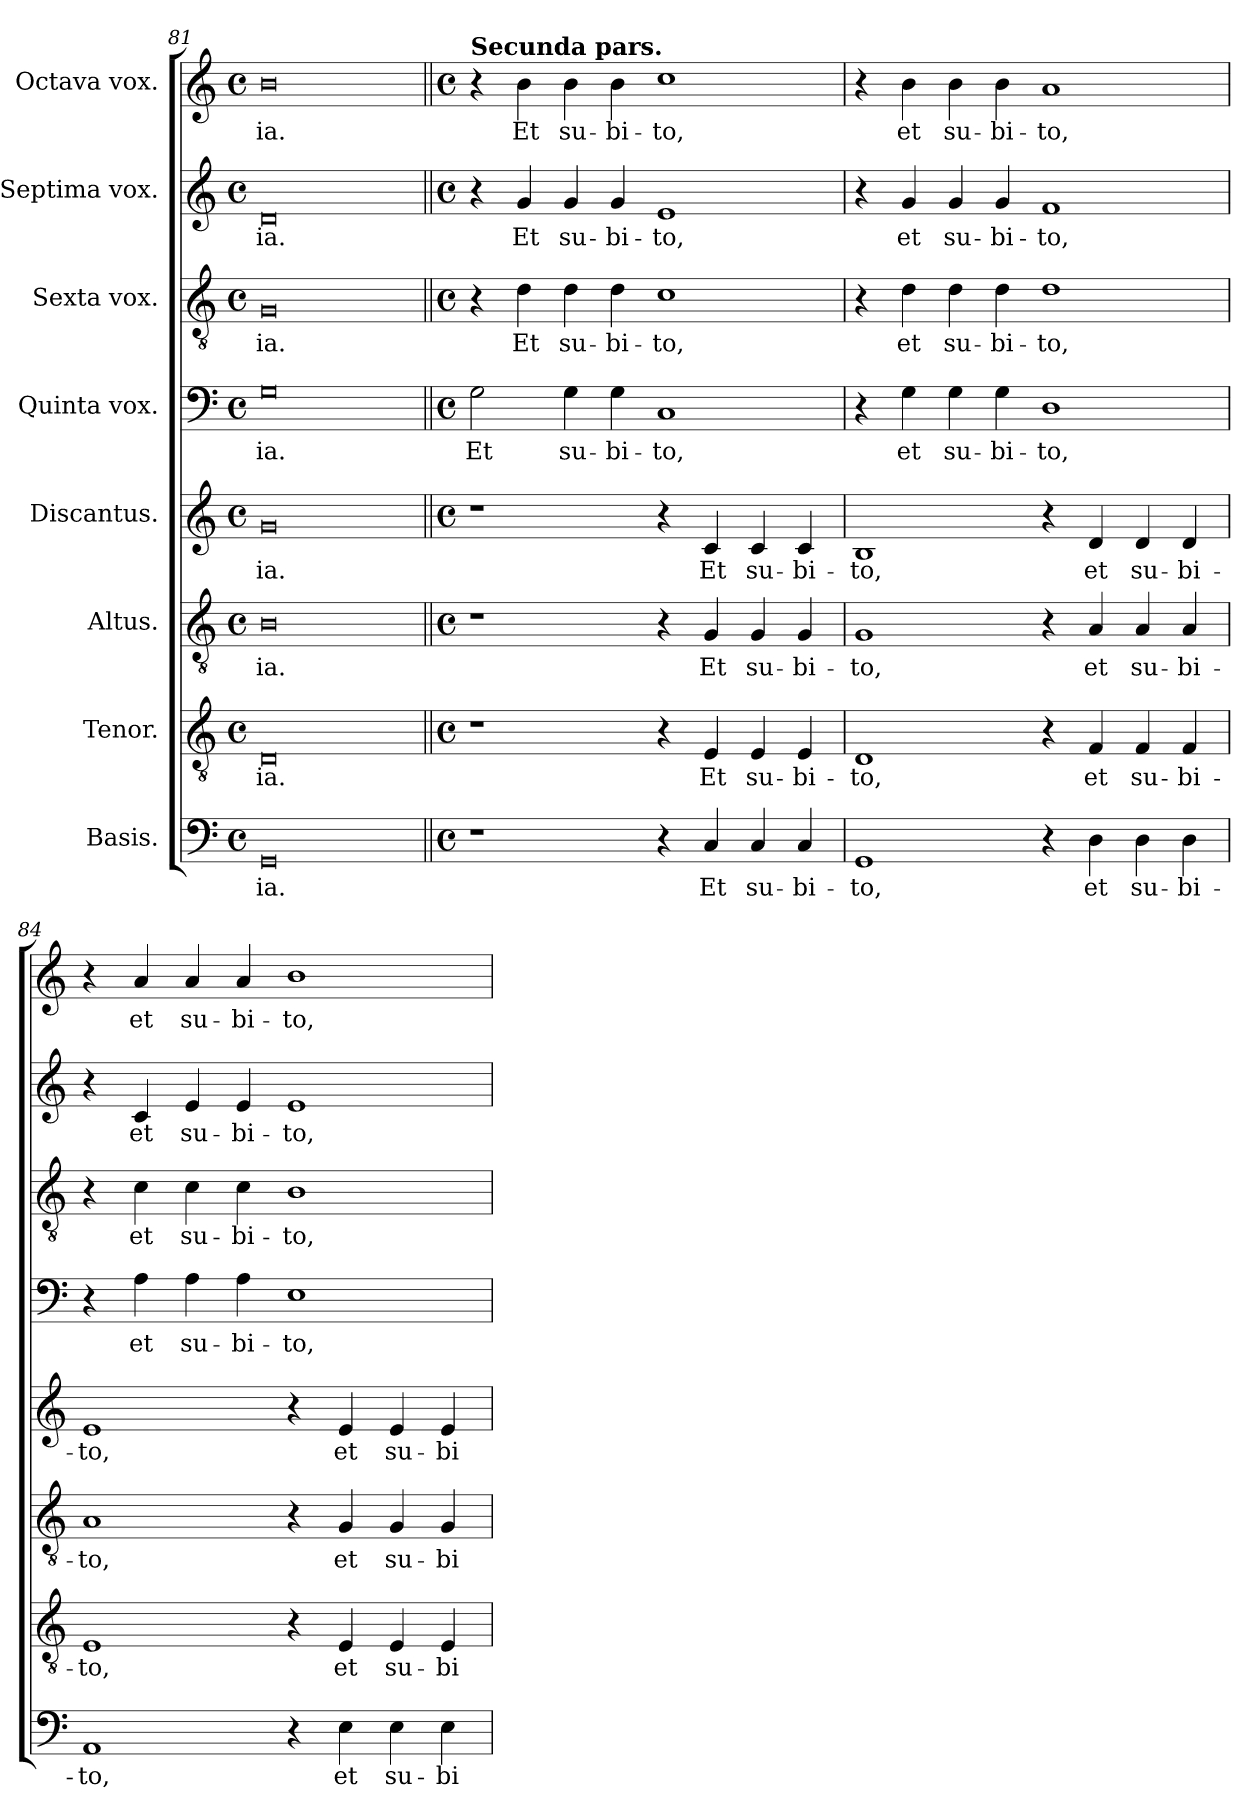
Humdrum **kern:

**kern	**text	**kern	**text	**kern	**text	**kern	**text	**kern	**text	**kern	**text	**kern	**text	**kern	**text
*part8	*part8	*part7	*part7	*part6	*part6	*part5	*part5	*part4	*part4	*part3	*part3	*part2	*part2	*part1	*part1
*staff8	*staff8	*staff7	*staff7	*staff6	*staff6	*staff5	*staff5	*staff4	*staff4	*staff3	*staff3	*staff2	*staff2	*staff1	*staff1
*I"Basis.	*	*I"Tenor.	*	*I"Altus.	*	*I"Discantus.	*	*I"Quinta vox.	*	*I"Sexta vox.	*	*I"Septima vox.	*	*I"Octava vox.	*
*clefF4	*	*clefGv2	*	*clefGv2	*	*clefG2	*	*clefF4	*	*clefGv2	*	*clefG2	*	*clefG2	*
*k[]	*	*k[]	*	*k[]	*	*k[]	*	*k[]	*	*k[]	*	*k[]	*	*k[]	*
*M4/2	*	*M4/2	*	*M4/2	*	*M4/2	*	*M4/2	*	*M4/2	*	*M4/2	*	*M4/2	*
*met(c)	*	*met(c)	*	*met(c)	*	*met(c)	*	*met(c)	*	*met(c)	*	*met(c)	*	*met(c)	*
=81	=81	=81	=81	=81	=81	=81	=81	=81	=81	=81	=81	=81	=81	=81	=81
!	!LO:LY:b	!	!LO:LY:b	!	!LO:LY:b	!	!LO:LY:b	!	!LO:LY:b	!	!LO:LY:b	!	!LO:LY:b	!	!LO:LY:b
0GG	-ia.	0D	-ia.	0B	-ia.	0g	-ia.	0G	-ia.	0G	-ia.	0d	-ia.	0b	-ia.
!!LO:LB:g=z
=82||	=82||	=82||	=82||	=82||	=82||	=82||	=82||	=82||	=82||	=82||	=82||	=82||	=82||	=82||	=82||
*M4/2	*	*M4/2	*	*M4/2	*	*M4/2	*	*M4/2	*	*M4/2	*	*M4/2	*	*M4/2	*
*met(c)	*	*met(c)	*	*met(c)	*	*met(c)	*	*met(c)	*	*met(c)	*	*met(c)	*	*met(c)	*
!	!	!	!	!	!	!	!	!	!	!	!	!	!	!LO:TX:B:t=Secunda pars.	!
!	!	!	!	!	!	!	!	!	!LO:LY:b	!	!	!	!	!	!
1r	.	1r	.	1r	.	1r	.	2G\	Et	4r	.	4r	.	4r	.
!	!	!	!	!	!	!	!	!	!	!	!LO:LY:b	!	!LO:LY:b	!	!LO:LY:b
.	.	.	.	.	.	.	.	.	.	4d\	Et	4g/	Et	4b\	Et
!	!	!	!	!	!	!	!	!	!LO:LY:b	!	!LO:LY:b	!	!LO:LY:b	!	!LO:LY:b
.	.	.	.	.	.	.	.	4G\	su-	4d\	su-	4g/	su-	4b\	su-
!	!	!	!	!	!	!	!	!	!LO:LY:b	!	!LO:LY:b	!	!LO:LY:b	!	!LO:LY:b
.	.	.	.	.	.	.	.	4G\	-bi-	4d\	-bi-	4g/	-bi-	4b\	-bi-
!	!	!	!	!	!	!	!	!	!LO:LY:b	!	!LO:LY:b	!	!LO:LY:b	!	!LO:LY:b
4r	.	4r	.	4r	.	4r	.	1C	-to,	1c	-to,	1e	-to,	1cc	-to,
!	!LO:LY:b	!	!LO:LY:b	!	!LO:LY:b	!	!LO:LY:b	!	!	!	!	!	!	!	!
4C/	Et	4E/	Et	4G/	Et	4c/	Et	.	.	.	.	.	.	.	.
!	!LO:LY:b	!	!LO:LY:b	!	!LO:LY:b	!	!LO:LY:b	!	!	!	!	!	!	!	!
4C/	su-	4E/	su-	4G/	su-	4c/	su-	.	.	.	.	.	.	.	.
!	!LO:LY:b	!	!LO:LY:b	!	!LO:LY:b	!	!LO:LY:b	!	!	!	!	!	!	!	!
4C/	-bi-	4E/	-bi-	4G/	-bi-	4c/	-bi-	.	.	.	.	.	.	.	.
=83	=83	=83	=83	=83	=83	=83	=83	=83	=83	=83	=83	=83	=83	=83	=83
!	!LO:LY:b	!	!LO:LY:b	!	!LO:LY:b	!	!LO:LY:b	!	!	!	!	!	!	!	!
1GG	-to,	1D	-to,	1G	-to,	1B	-to,	4r	.	4r	.	4r	.	4r	.
!	!	!	!	!	!	!	!	!	!LO:LY:b	!	!LO:LY:b	!	!LO:LY:b	!	!LO:LY:b
.	.	.	.	.	.	.	.	4G\	et	4d\	et	4g/	et	4b\	et
!	!	!	!	!	!	!	!	!	!LO:LY:b	!	!LO:LY:b	!	!LO:LY:b	!	!LO:LY:b
.	.	.	.	.	.	.	.	4G\	su-	4d\	su-	4g/	su-	4b\	su-
!	!	!	!	!	!	!	!	!	!LO:LY:b	!	!LO:LY:b	!	!LO:LY:b	!	!LO:LY:b
.	.	.	.	.	.	.	.	4G\	-bi-	4d\	-bi-	4g/	-bi-	4b\	-bi-
!	!	!	!	!	!	!	!	!	!LO:LY:b	!	!LO:LY:b	!	!LO:LY:b	!	!LO:LY:b
4r	.	4r	.	4r	.	4r	.	1D	-to,	1d	-to,	1f	-to,	1a	-to,
!	!LO:LY:b	!	!LO:LY:b	!	!LO:LY:b	!	!LO:LY:b	!	!	!	!	!	!	!	!
4D\	et	4F/	et	4A/	et	4d/	et	.	.	.	.	.	.	.	.
!	!LO:LY:b	!	!LO:LY:b	!	!LO:LY:b	!	!LO:LY:b	!	!	!	!	!	!	!	!
4D\	su-	4F/	su-	4A/	su-	4d/	su-	.	.	.	.	.	.	.	.
!	!LO:LY:b	!	!LO:LY:b	!	!LO:LY:b	!	!LO:LY:b	!	!	!	!	!	!	!	!
4D\	-bi-	4F/	-bi-	4A/	-bi-	4d/	-bi-	.	.	.	.	.	.	.	.
=84	=84	=84	=84	=84	=84	=84	=84	=84	=84	=84	=84	=84	=84	=84	=84
!	!LO:LY:b	!	!LO:LY:b	!	!LO:LY:b	!	!LO:LY:b	!	!	!	!	!	!	!	!
1AA	-to,	1E	-to,	1A	-to,	1e	-to,	4r	.	4r	.	4r	.	4r	.
!	!	!	!	!	!	!	!	!	!LO:LY:b	!	!LO:LY:b	!	!LO:LY:b	!	!LO:LY:b
.	.	.	.	.	.	.	.	4A\	et	4c\	et	4c/	et	4a/	et
!	!	!	!	!	!	!	!	!	!LO:LY:b	!	!LO:LY:b	!	!LO:LY:b	!	!LO:LY:b
.	.	.	.	.	.	.	.	4A\	su-	4c\	su-	4e/	su-	4a/	su-
!	!	!	!	!	!	!	!	!	!LO:LY:b	!	!LO:LY:b	!	!LO:LY:b	!	!LO:LY:b
.	.	.	.	.	.	.	.	4A\	-bi-	4c\	-bi-	4e/	-bi-	4a/	-bi-
!	!	!	!	!	!	!	!	!	!LO:LY:b	!	!LO:LY:b	!	!LO:LY:b	!	!LO:LY:b
4r	.	4r	.	4r	.	4r	.	1E	-to,	1B	-to,	1e	-to,	1b	-to,
!	!LO:LY:b	!	!LO:LY:b	!	!LO:LY:b	!	!LO:LY:b	!	!	!	!	!	!	!	!
4E\	et	4E/	et	4G/	et	4e/	et	.	.	.	.	.	.	.	.
!	!LO:LY:b	!	!LO:LY:b	!	!LO:LY:b	!	!LO:LY:b	!	!	!	!	!	!	!	!
4E\	su-	4E/	su-	4G/	su-	4e/	su-	.	.	.	.	.	.	.	.
!	!LO:LY:b	!	!LO:LY:b	!	!LO:LY:b	!	!LO:LY:b	!	!	!	!	!	!	!	!
4E\	-bi-	4E/	-bi-	4G/	-bi-	4e/	-bi-	.	.	.	.	.	.	.	.
=	=	=	=	=	=	=	=	=	=	=	=	=	=	=	=
*-	*-	*-	*-	*-	*-	*-	*-	*-	*-	*-	*-	*-	*-	*-	*-
